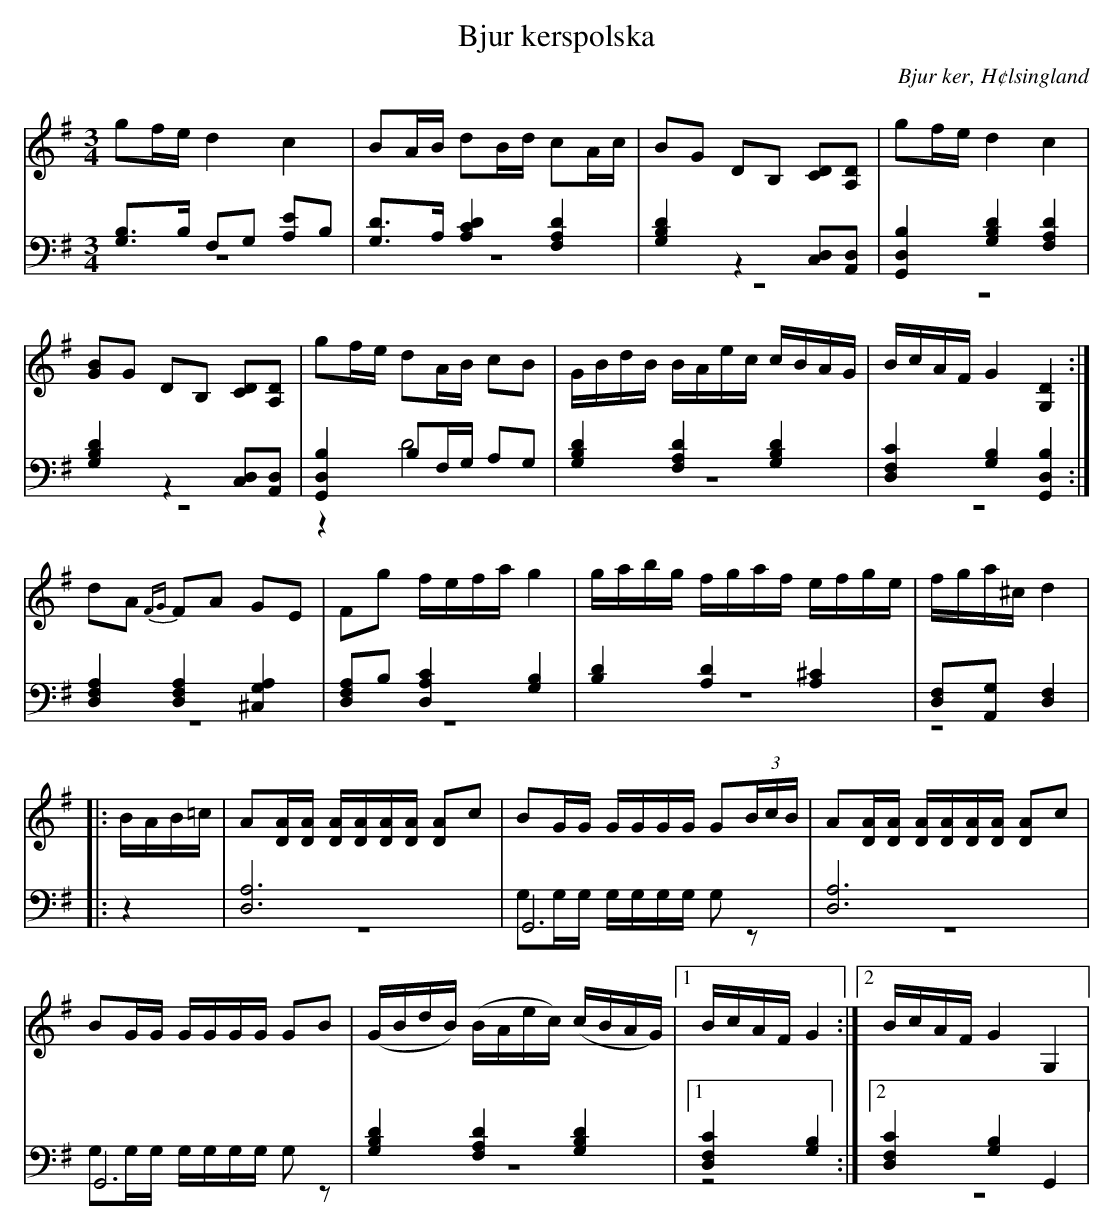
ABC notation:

X:1
T: Bjur kerspolska
O: Bjur ker, H¢lsingland
M: 3/4
L: 1/8
K: G
V:1
V:2
V:3 merge
V:1
gf/e/ d2 c2|BA/B/ dB/d/ cA/c/| BG DB, [CD][A,D]|gf/e/ d2 c2|
[GB]G DB, [CD][A,D] |gf/e/ dA/B/ cB|G/B/d/B/ B/A/e/c/ c/B/A/G/|B/c/A/F/ G2 [G,2D2]:|
dA {FG}FA GE|Fg f/e/f/a/ g2|g/a/b/g/ f/g/a/f/ e/f/g/e/ |f/g/a/^c/ d2 |
|:B/A/B/=c/|A[D/A/][D/A/] [D/A/][D/A/][D/A/][D/A/] [DA]c|BG/G/ G/G/G/G/ G(3B/c/B/|A[D/A/][D/A/] [D/A/][D/A/][D/A/][D/A/] [DA]c|
BG/G/ G/G/G/G/ GB|(G/B/d/B/) (B/A/e/c/) (c/B/A/G/)|1 B/c/A/F/ G2:|2 B/c/A/F/ G2 G,2|
V:2 clef=bass
[G,B,]>B, F,G, [A,E]B,|[G,D]>A, [A,2C2D2] [F,2A,2 D2]|[G,2B,2D2] z2 [C,D,][A,,D,]|[G,,2D,2B,2] [G,2B,2D2] [F,2A,2 D2]|
[G,2B,2D2] z2 [C,D,][A,,D,]|[G,,2D,2B,2] B,F,/G,/ A,G,|[G,2B,2D2] [F,2A,2 D2] [G,2B,2D2]|[D,2F,2C2] [G,2B,2][G,,2D,2B,2]:|
[D,2F,2A,2] [D,2F,2A,2] [^C,2G,2A,2]|[D,F,A,]B, [D,2A,2C2] [G,2B,2]|[B,2D2] [A,2D2] [A,2^C2]|[D,F,][A,,G,] [D,2F,2]|
|:z2|[D,6A,6]|G,,6|[D,6A,6]|
G,,6|[G,2B,2D2] [F,2A,2 D2] [G,2B,2D2]|1 [D,2F,2C2] [G,2B,2] :|2 [D,2F,2C2] [G,2B,2] G,,2|
V:3  clef=bass
z6|z6|z6|z6|
z6 |z2 D4|z6|z6:|
z6|z6|z6|z4|
|:z2|z6|G,G,/G,/ G,/G,/G,/G,/ G,z|z6 |
G,G,/G,/ G,/G,/G,/G,/ G,z|z6|1 z4:|2 z6|
